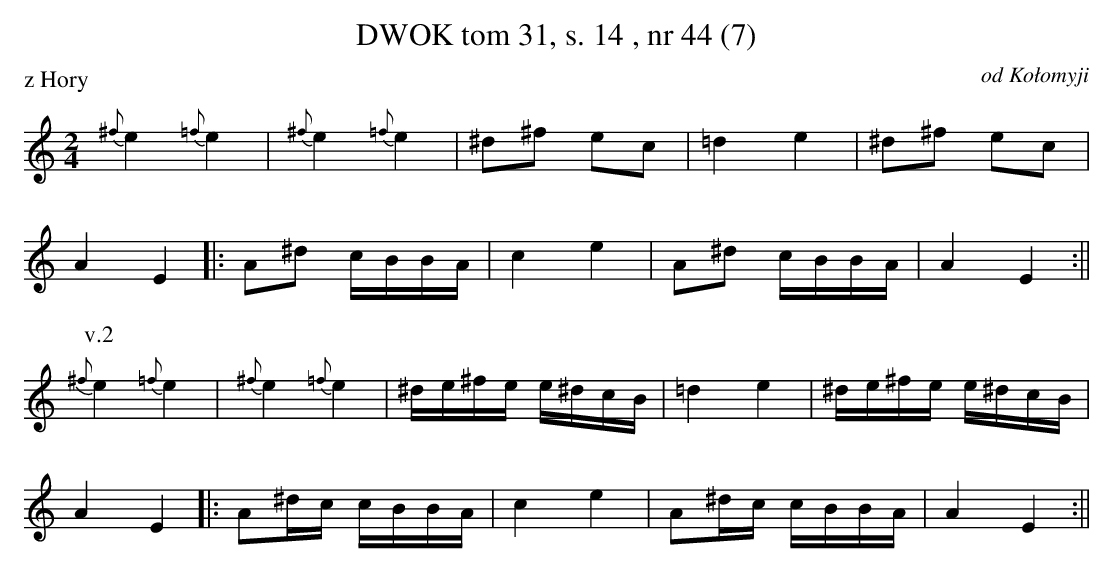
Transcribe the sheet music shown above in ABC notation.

X:1
T: DWOK tom 31, s. 14 , nr 44 (7)
O: od Kołomyji
L:1/16
M:2/4
P:z Hory
K:C
{^f}e4{=f}e4|{^f}e4{=f}e4|^d2^f2 e2c2|=d4e4|^d2^f2 e2c2|
A4E4|:A2^d2 cBBA|c4e4|A2^d2 cBBA|A4E4:||
P:v.2
{^f}e4{=f}e4|{^f}e4{=f}e4|^de^fe e^dcB|=d4e4|^de^fe e^dcB|
A4E4|:A2^dc cBBA|c4e4|A2^dc cBBA|A4E4:||
